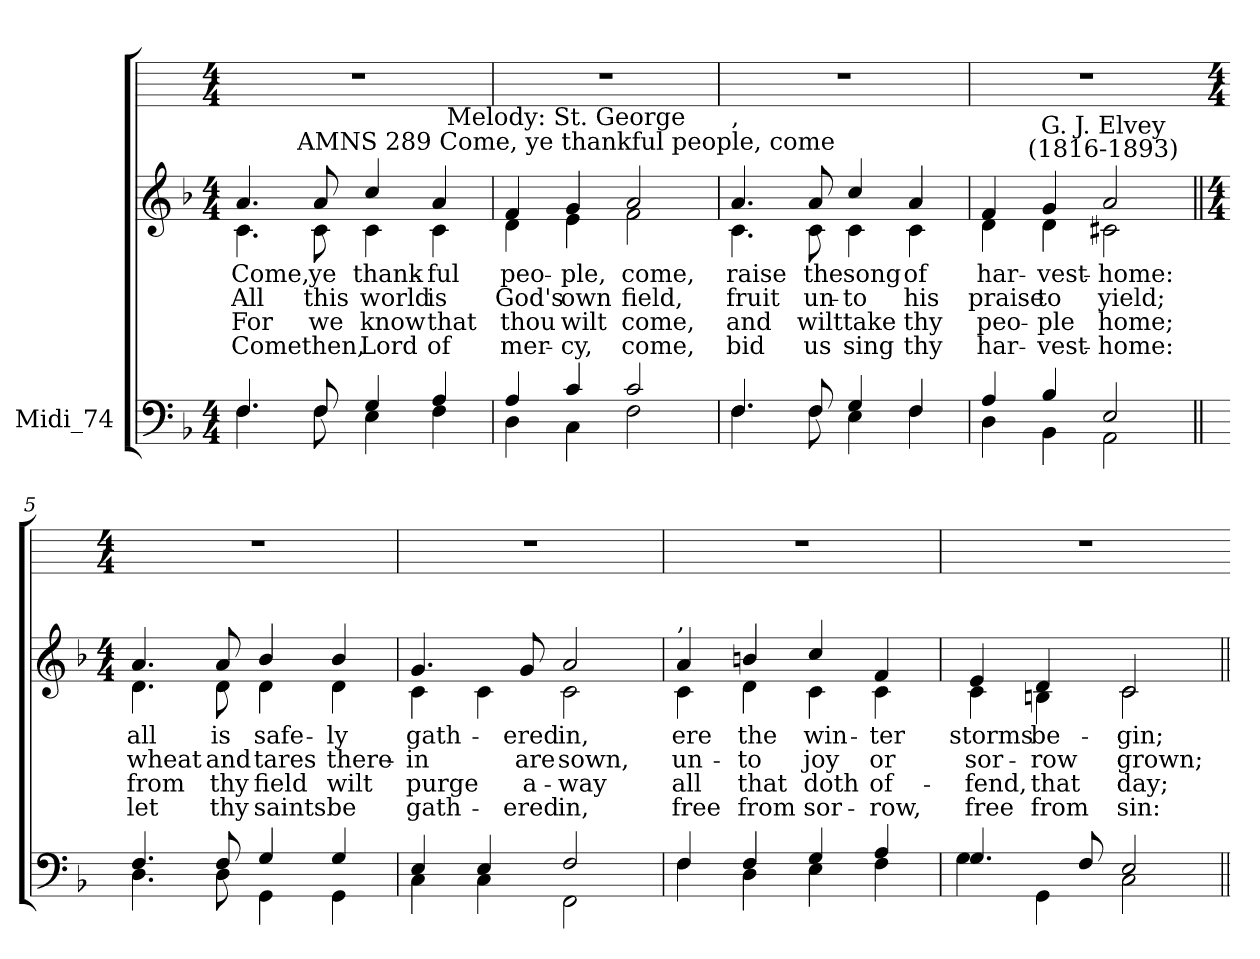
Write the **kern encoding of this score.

**kern	**kern	**text	**text	**text	**text	**kern
*part3	*part2	*part2	*part2	*part2	*part2	*part1
*staff3	*staff2	*staff2	*staff2	*staff2	*staff2	*staff1
*I"Midi_74	*	*	*	*	*	*
*clefF4	*clefG2	*	*	*	*	*
*k[b-]	*k[b-]	*	*	*	*	*
*F:	*F:	*	*	*	*	*
*M4/4	*M4/4	*	*	*	*	*M4/4
=1	=1	=1	=1	=1	=1	=1
*^	*	*	*	*	*	*
!	!	!LO:TX:a:cj:t=H. Alford\n(1810-1871)	!	!	!	!	!
!	!	!	!LO:LY:b	!LO:LY:b	!LO:LY:b	!LO:LY:b	!
*	*	*^	*	*	*	*	*
4.F/	4.F\	4.a/	4.c\	Come,	All	For	Come	1r
!	!	!	!	!LO:LY:b	!LO:LY:b	!LO:LY:b	!LO:LY:b	!
8F/	8F\	8a/	8c\	ye	this	we	then,	.
!	!	!	!	!LO:LY:b	!LO:LY:b	!LO:LY:b	!LO:LY:b	!
4G/	4E\	4cc/	4c\	thank-	-world	know	Lord	.
!	!	!	!	!LO:LY:b	!LO:LY:b	!LO:LY:b	!LO:LY:b	!
4A/	4F\	4a/	4c\	ful	is	that	of	.
=2	=2	=2	=2	=2	=2	=2	=2	=2
!	!	!	!	!LO:LY:b	!LO:LY:b	!LO:LY:b	!LO:LY:b	!
4A/	4D\	4f/	4d\	peo-	-God's	thou	mer-	1r
!	!	!LO:TX:a:cj:t=AMNS 289 Come, ye thankful people, come	!	!	!	!	!	!
!	!	!LO:TX:a:cj:t=Melody&colon; St. George	!	!	!	!	!	!
!	!	!	!	!LO:LY:b	!LO:LY:b	!LO:LY:b	!LO:LY:b	!
4c	4C\	4g/	4e\	-ple,	own	wilt	cy,	.
!	!	!	!	!LO:LY:b	!LO:LY:b	!LO:LY:b	!LO:LY:b	!
2c	2F\	2a/	2f\	come,	field,	come,	come,	.
=3	=3	=3	=3	=3	=3	=3	=3	=3
!	!	!LO:TX:a:t=,	!	!	!	!	!	!
!	!	!	!	!LO:LY:b	!LO:LY:b	!LO:LY:b	!LO:LY:b	!
4.F/	4.F\	4.a/	4.c\	raise	fruit	and	bid	1r
!	!	!	!	!LO:LY:b	!LO:LY:b	!LO:LY:b	!LO:LY:b	!
8F/	8F\	8a/	8c\	the	un-	-wilt	us	.
!	!	!	!	!LO:LY:b	!LO:LY:b	!LO:LY:b	!LO:LY:b	!
4G/	4E\	4cc/	4c\	song	to	take	sing	.
!	!	!	!	!LO:LY:b	!LO:LY:b	!LO:LY:b	!LO:LY:b	!
4F/	4F\	4a/	4c\	of	his	thy	thy	.
=4	=4	=4	=4	=4	=4	=4	=4	=4
!	!	!	!	!LO:LY:b	!LO:LY:b	!LO:LY:b	!LO:LY:b	!
4A/	4D\	4f/	4d\	har-	-praise	peo-	-har-	1r
!	!	!	!	!LO:LY:b	!LO:LY:b	!LO:LY:b	!LO:LY:b	!
4B-/	4BB-\	4g/	4d\	-vest-	-to	ple	vest-	.
!	!	!LO:TX:a:cj:t=G. J. Elvey\n(1816-1893)	!	!	!	!	!	!
!	!	!	!	!LO:LY:b	!LO:LY:b	!LO:LY:b	!LO:LY:b	!
2E/	2AA\	2a/	2c#X\	-home:	yield;	home;	home:	.
!!LO:LB:g=z
=5||	=5||	=5||	=5||	=5	=5	=5	=5	=5
*	*	*M4/4	*	*	*	*	*	*M4/4
!	!	!	!	!LO:LY:b	!LO:LY:b	!LO:LY:b	!LO:LY:b	!
4.F/	4.D\	4.a/	4.d\	all	wheat	from	let	1r
!	!	!	!	!LO:LY:b	!LO:LY:b	!LO:LY:b	!LO:LY:b	!
8F/	8D\	8a/	8d\	is	and	thy	thy	.
!	!	!	!	!LO:LY:b	!LO:LY:b	!LO:LY:b	!LO:LY:b	!
4G/	4GG\	4b-/	4d\	safe-	-tares	field	saints	.
!	!	!	!	!LO:LY:b	!LO:LY:b	!LO:LY:b	!LO:LY:b	!
4G/	4GG\	4b-/	4d\	ly	there-	-wilt	be	.
=6	=6	=6	=6	=6	=6	=6	=6	=6
!	!	!	!	!LO:LY:b	!LO:LY:b	!LO:LY:b	!LO:LY:b	!
4E/	4C\	4.g/	4c\	gath-	-in	purge	gath-	1r
4E/	4C\	.	4c\	.	.	.	.	.
!	!	!	!	!LO:LY:b	!LO:LY:b	!LO:LY:b	!LO:LY:b	!
.	.	8g/	.	-ered	are	a-	-ered	.
!	!	!	!	!LO:LY:b	!LO:LY:b	!LO:LY:b	!LO:LY:b	!
2F/	2FF\	2a/	2c\	in,	sown,	way	in,	.
=7	=7	=7	=7	=7	=7	=7	=7	=7
!	!	!LO:TX:a:t=,	!	!	!	!	!	!
!	!	!	!	!LO:LY:b	!LO:LY:b	!LO:LY:b	!LO:LY:b	!
4F/	4F\	4a/	4c\	ere	un-	-all	free	1r
!	!	!	!	!LO:LY:b	!LO:LY:b	!LO:LY:b	!LO:LY:b	!
4F/	4D\	4bn/	4d\	the	to	that	from	.
!	!	!	!	!LO:LY:b	!LO:LY:b	!LO:LY:b	!LO:LY:b	!
4G/	4E\	4cc/	4c\	win-	-joy	doth	sor-	.
!	!	!	!	!LO:LY:b	!LO:LY:b	!LO:LY:b	!LO:LY:b	!
4A/	4F\	4f/	4c\	-ter	or	of-	-row,	.
=8	=8	=8	=8	=8	=8	=8	=8	=8
!	!	!	!	!LO:LY:b	!LO:LY:b	!LO:LY:b	!LO:LY:b	!
4.G/	4G\	4e/	4c\	storms	sor-	-fend,	free	1r
!	!	!	!	!LO:LY:b	!LO:LY:b	!LO:LY:b	!LO:LY:b	!
.	4GG\	4d/	4Bn\	be-	-row	that	from	.
8F/	.	.	.	.	.	.	.	.
!	!	!	!	!LO:LY:b	!LO:LY:b	!LO:LY:b	!LO:LY:b	!
2E/	2C\	2c/	2c\	gin;	grown;	day;	sin:	.
*v	*v	*	*	*	*	*	*	*
*	*v	*v	*	*	*	*	*
=||	=||	=	=	=	=	=
*-	*-	*-	*-	*-	*-	*-
